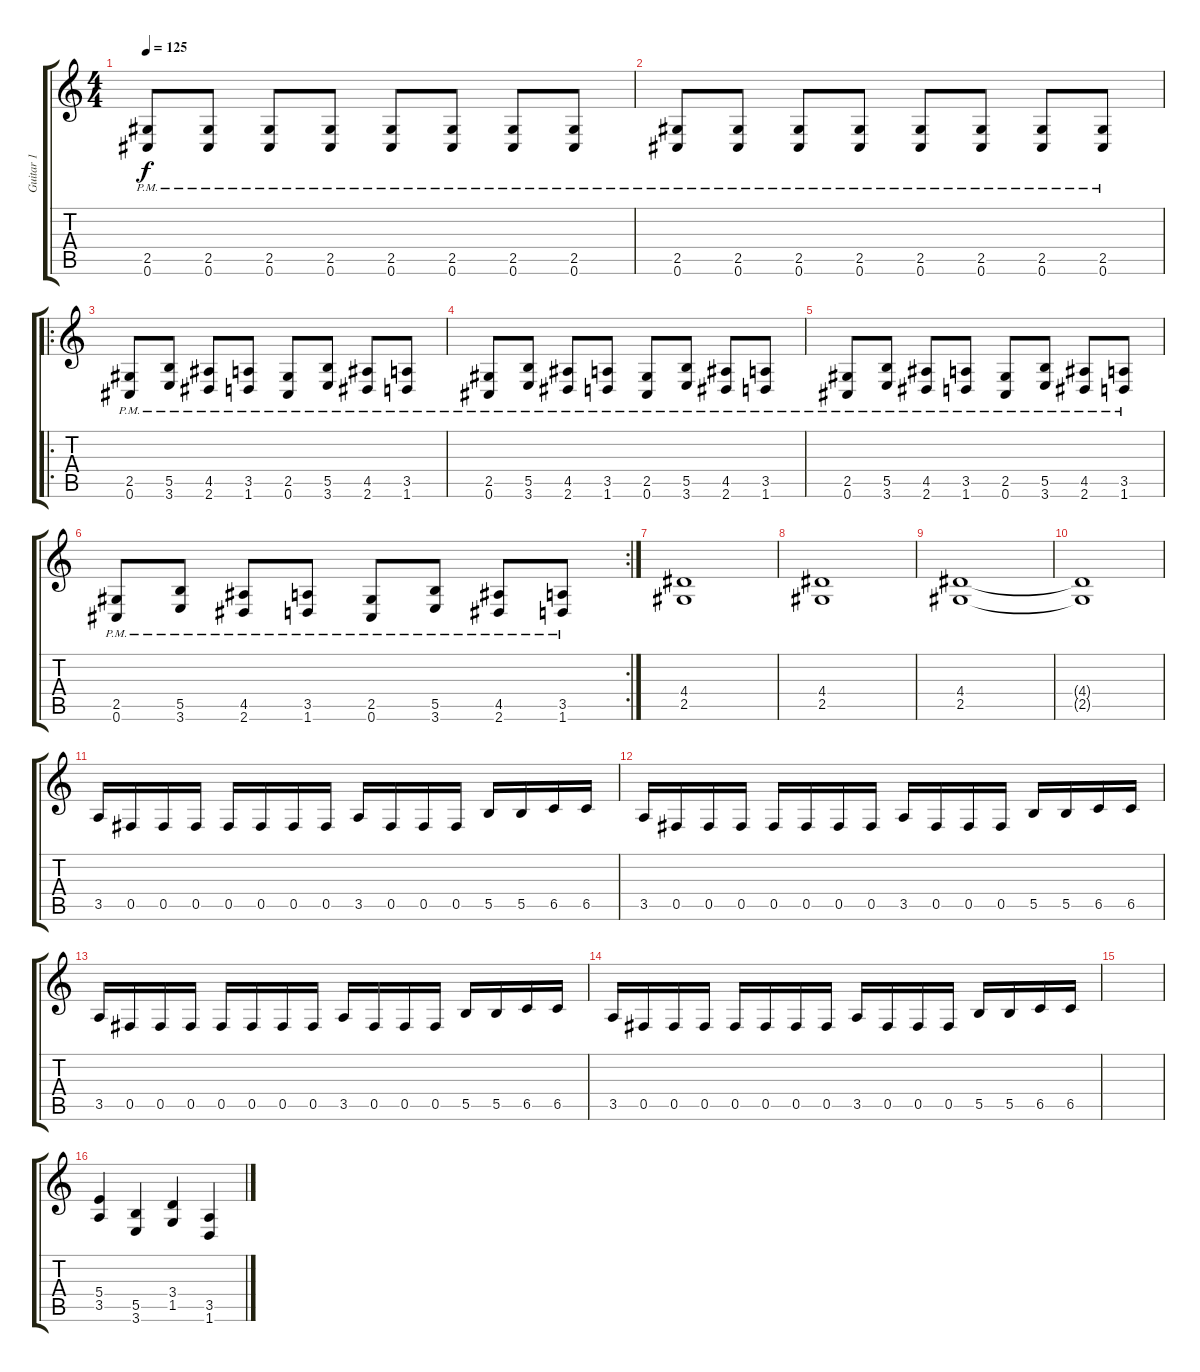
\track ("Guitar 1" "Guitar 1") {instrument distortionguitar}
\staff {score tabs}
\tuning (Db4 Ab3 E3 B2 Gb2 Db2) {hide}
\ts (4 4)
\tempo 125
\clef g2
\ks c
(2.5{pm} 0.6{pm}).8{dy f} (2.5{pm} 0.6{pm}).8 (2.5{pm} 0.6{pm}).8 (2.5{pm} 0.6{pm}).8 (2.5{pm} 0.6{pm}).8 (2.5{pm} 0.6{pm}).8 (2.5{pm} 0.6{pm}).8 (2.5{pm} 0.6{pm}).8 |
(2.5{pm} 0.6{pm}).8 (2.5{pm} 0.6{pm}).8 (2.5{pm} 0.6{pm}).8 (2.5{pm} 0.6{pm}).8 (2.5{pm} 0.6{pm}).8 (2.5{pm} 0.6{pm}).8 (2.5{pm} 0.6{pm}).8 (2.5{pm} 0.6{pm}).8 |
\ro
(2.5{pm} 0.6{pm}).8 (5.5{pm} 3.6{pm}).8 (4.5{pm} 2.6{pm}).8 (3.5{pm} 1.6{pm}).8 (2.5{pm} 0.6{pm}).8 (5.5{pm} 3.6{pm}).8 (4.5{pm} 2.6{pm}).8 (3.5{pm} 1.6{pm}).8 |
(2.5{pm} 0.6{pm}).8 (5.5{pm} 3.6{pm}).8 (4.5{pm} 2.6{pm}).8 (3.5{pm} 1.6{pm}).8 (2.5{pm} 0.6{pm}).8 (5.5{pm} 3.6{pm}).8 (4.5{pm} 2.6{pm}).8 (3.5{pm} 1.6{pm}).8 |
(2.5{pm} 0.6{pm}).8 (5.5{pm} 3.6{pm}).8 (4.5{pm} 2.6{pm}).8 (3.5{pm} 1.6{pm}).8 (2.5{pm} 0.6{pm}).8 (5.5{pm} 3.6{pm}).8 (4.5{pm} 2.6{pm}).8 (3.5{pm} 1.6{pm}).8 |
\rc 2
(2.5{pm} 0.6{pm}).8 (5.5{pm} 3.6{pm}).8 (4.5{pm} 2.6{pm}).8 (3.5{pm} 1.6{pm}).8 (2.5{pm} 0.6{pm}).8 (5.5{pm} 3.6{pm}).8 (4.5{pm} 2.6{pm}).8 (3.5{pm} 1.6{pm}).8 |
(4.4 2.5).1 |
(4.4 2.5).1 |
(4.4 2.5).1 |
(4.4{t} 2.5{t}).1 |
3.5.16 0.5.16 0.5.16 0.5.16 0.5.16 0.5.16 0.5.16 0.5.16 3.5.16 0.5.16 0.5.16 0.5.16 5.5.16 5.5.16 6.5.16 6.5.16 |
3.5.16 0.5.16 0.5.16 0.5.16 0.5.16 0.5.16 0.5.16 0.5.16 3.5.16 0.5.16 0.5.16 0.5.16 5.5.16 5.5.16 6.5.16 6.5.16 |
3.5.16 0.5.16 0.5.16 0.5.16 0.5.16 0.5.16 0.5.16 0.5.16 3.5.16 0.5.16 0.5.16 0.5.16 5.5.16 5.5.16 6.5.16 6.5.16 |
3.5.16 0.5.16 0.5.16 0.5.16 0.5.16 0.5.16 0.5.16 0.5.16 3.5.16 0.5.16 0.5.16 0.5.16 5.5.16 5.5.16 6.5.16 6.5.16 |
|
(5.4 3.5).4 (5.5 3.6).4 (3.4 1.5).4 (3.5 1.6).4
